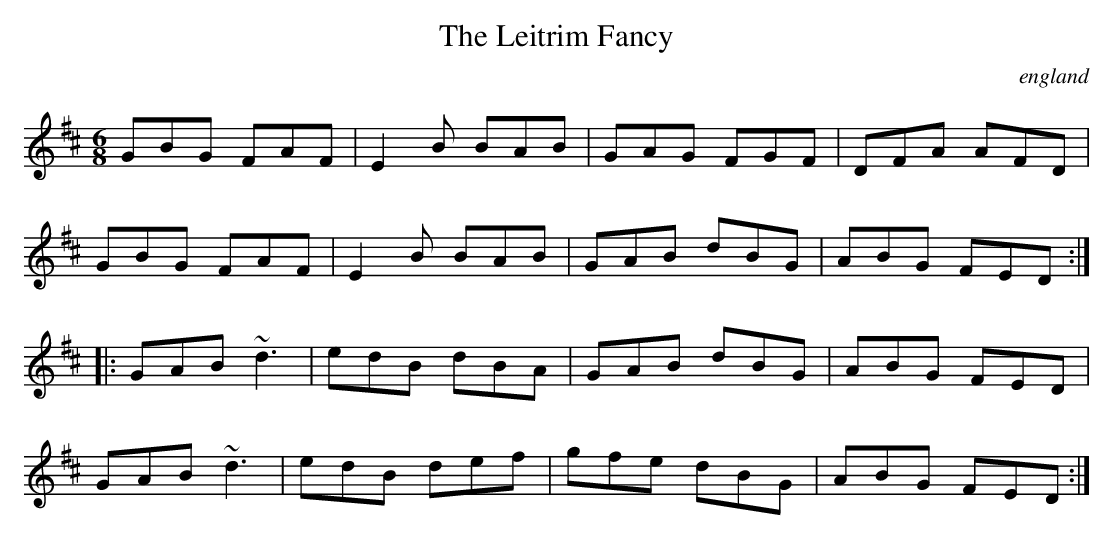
X:1
T:Leitrim Fancy, The
O:england
M:6/8
L:1/8
K:Edor
GBG FAF|E2B BAB|GAG FGF|DFA AFD|
GBG FAF|E2B BAB|GAB dBG|ABG FED:|
|:GAB ~d3|edB dBA|GAB dBG|ABG FED|
GAB ~d3|edB def|gfe dBG|ABG FED:|
